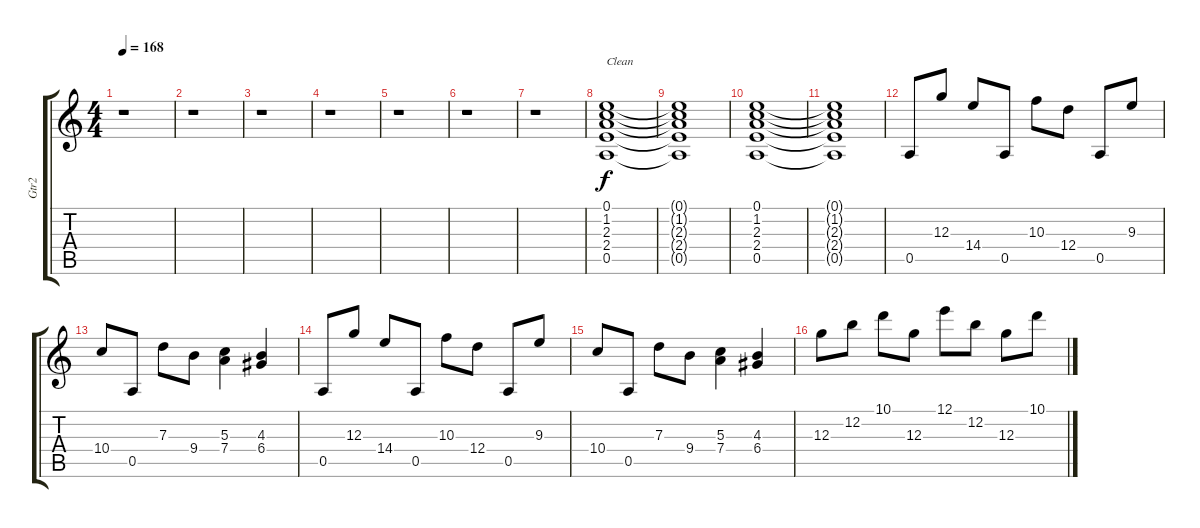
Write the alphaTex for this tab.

\track ("Gtr2" "Gtr2") {instrument overdrivenguitar}
\staff {score tabs}
\tuning (E4 B3 G3 D3 A2 E2) {hide}
\ts (4 4)
\tempo 168
\clef g2
\ks c
r.1{dy f} |
r.1 |
r.1 |
r.1 |
r.1 |
r.1 |
r.1 |
(0.1 1.2 2.3 2.4 0.5).1{txt "Clean" instrument acousticguitarsteel} |
(0.1{t} 1.2{t} 2.3{t} 2.4{t} 0.5{t}).1 |
(0.1 1.2 2.3 2.4 0.5).1{instrument acousticguitarsteel} |
(0.1{t} 1.2{t} 2.3{t} 2.4{t} 0.5{t}).1 |
0.5.8 12.3.8 14.4.8 0.5.8 10.3.8 12.4.8 0.5.8 9.3.8 |
10.4.8 0.5.8 7.3.8 9.4.8 (5.3 7.4).4 (4.3 6.4).4 |
0.5.8 12.3.8 14.4.8 0.5.8 10.3.8 12.4.8 0.5.8 9.3.8 |
10.4.8 0.5.8 7.3.8 9.4.8 (5.3 7.4).4 (4.3 6.4).4 |
12.3.8{instrument acousticguitarsteel} 12.2.8 10.1.8 12.3.8 12.1.8 12.2.8 12.3.8 10.1.8
